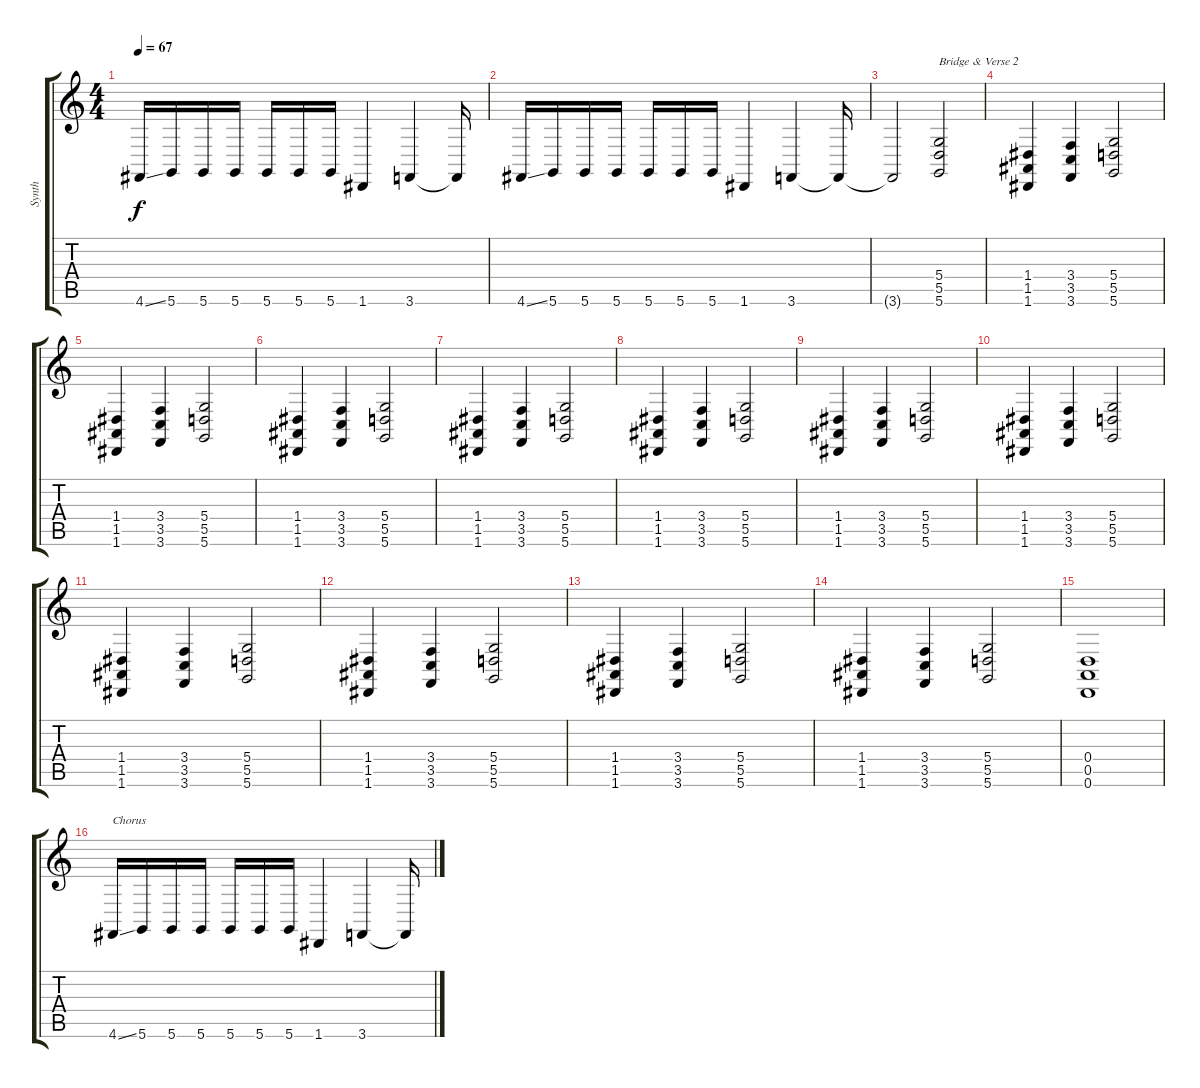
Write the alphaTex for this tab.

\track ("Synth" "Synth") {instrument synthbrass1}
\staff {score tabs}
\tuning (E4 B3 G3 D3 A2 D2) {hide}
\ts (4 4)
\tempo 67
\clef g2
\ks c
4.6{ss}.16{dy f} 5.6.16 5.6.16 5.6.16 5.6.16 5.6.16 5.6.16 1.6.4 3.6.4 3.6{t}.16 |
4.6{ss}.16 5.6.16 5.6.16 5.6.16 5.6.16 5.6.16 5.6.16 1.6.4 3.6.4 3.6{t}.16 |
3.6{t}.2{volume 10} (5.4 5.5 5.6).2{txt "Bridge & Verse 2"} |
(1.4 1.5 1.6).4 (3.4 3.5 3.6).4 (5.4 5.5 5.6).2 |
(1.4 1.5 1.6).4 (3.4 3.5 3.6).4 (5.4 5.5 5.6).2 |
(1.4 1.5 1.6).4 (3.4 3.5 3.6).4 (5.4 5.5 5.6).2 |
(1.4 1.5 1.6).4 (3.4 3.5 3.6).4 (5.4 5.5 5.6).2 |
(1.4 1.5 1.6).4 (3.4 3.5 3.6).4 (5.4 5.5 5.6).2 |
(1.4 1.5 1.6).4 (3.4 3.5 3.6).4 (5.4 5.5 5.6).2 |
(1.4 1.5 1.6).4 (3.4 3.5 3.6).4 (5.4 5.5 5.6).2 |
(1.4 1.5 1.6).4 (3.4 3.5 3.6).4 (5.4 5.5 5.6).2 |
(1.4 1.5 1.6).4 (3.4 3.5 3.6).4 (5.4 5.5 5.6).2 |
(1.4 1.5 1.6).4 (3.4 3.5 3.6).4 (5.4 5.5 5.6).2 |
(1.4 1.5 1.6).4 (3.4 3.5 3.6).4 (5.4 5.5 5.6).2 |
(0.4 0.5 0.6).1 |
4.6{ss}.16{txt "Chorus" volume 8} 5.6.16 5.6.16 5.6.16 5.6.16 5.6.16 5.6.16 1.6.4 3.6.4 3.6{t}.16
